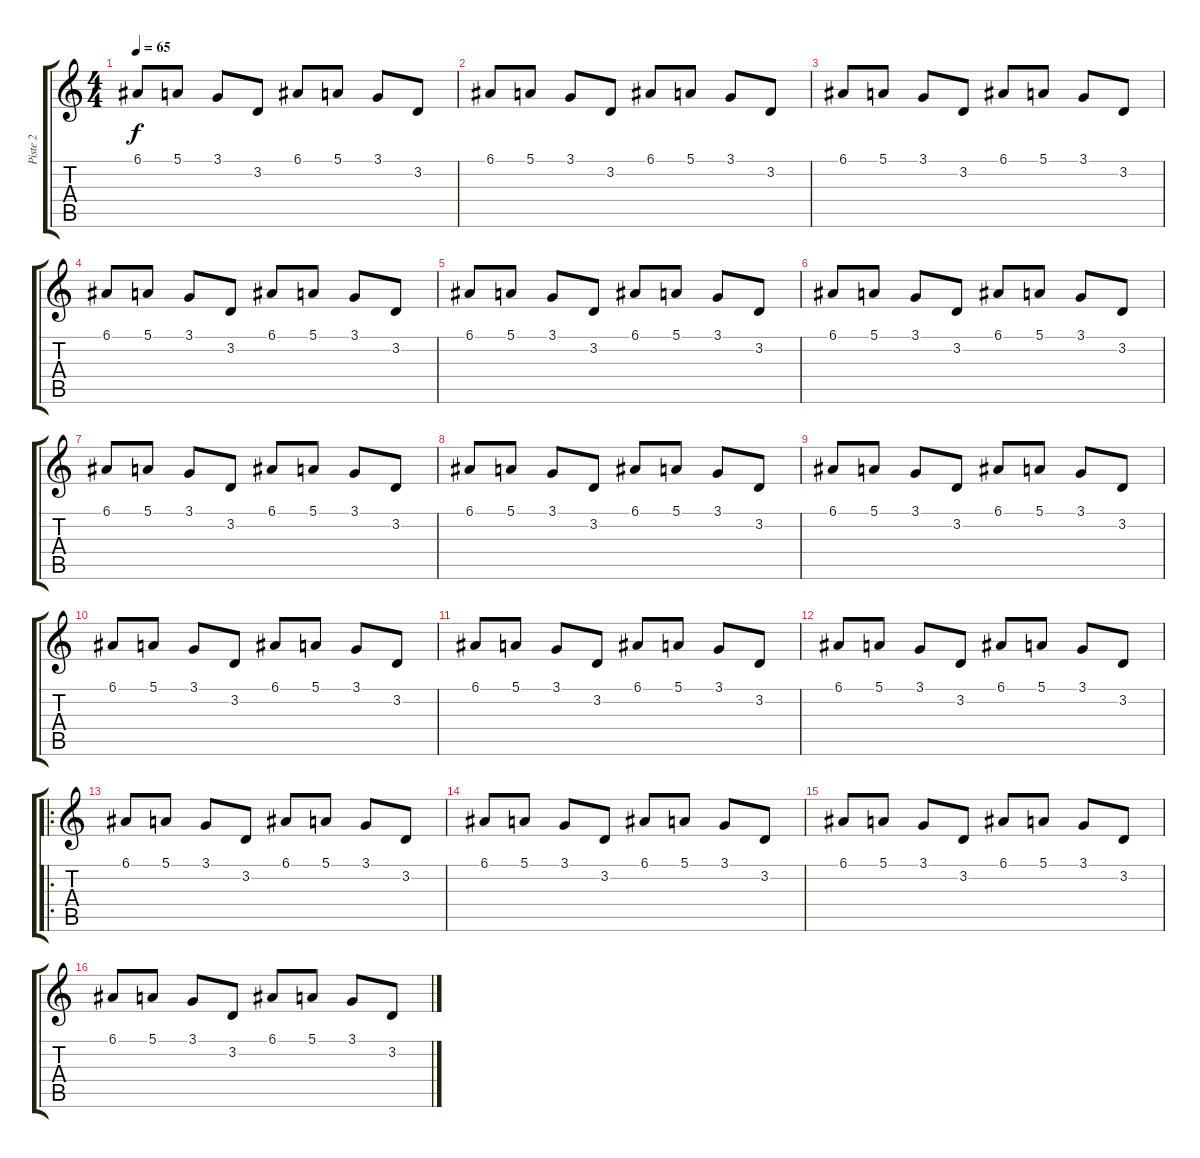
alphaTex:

\track ("Piste 2" "Piste 2") {instrument orchestralharp}
\staff {score tabs}
\tuning (E4 B3 G3 D3 A2 E2) {hide}
\ts (4 4)
\tempo 65
\clef g2
\ks c
6.1.8{dy f instrument orchestralharp} 5.1.8 3.1.8 3.2.8 6.1.8 5.1.8 3.1.8 3.2.8 |
6.1.8 5.1.8 3.1.8 3.2.8 6.1.8 5.1.8 3.1.8 3.2.8 |
6.1.8 5.1.8 3.1.8 3.2.8 6.1.8 5.1.8 3.1.8 3.2.8 |
6.1.8 5.1.8 3.1.8 3.2.8 6.1.8 5.1.8 3.1.8 3.2.8 |
6.1.8 5.1.8 3.1.8 3.2.8 6.1.8 5.1.8 3.1.8 3.2.8 |
6.1.8 5.1.8 3.1.8 3.2.8 6.1.8 5.1.8 3.1.8 3.2.8 |
6.1.8 5.1.8 3.1.8 3.2.8 6.1.8 5.1.8 3.1.8 3.2.8 |
6.1.8 5.1.8 3.1.8 3.2.8 6.1.8 5.1.8 3.1.8 3.2.8 |
6.1.8 5.1.8 3.1.8 3.2.8 6.1.8 5.1.8 3.1.8 3.2.8 |
6.1.8 5.1.8 3.1.8 3.2.8 6.1.8 5.1.8 3.1.8 3.2.8 |
6.1.8 5.1.8 3.1.8 3.2.8 6.1.8 5.1.8 3.1.8 3.2.8 |
6.1.8 5.1.8 3.1.8 3.2.8 6.1.8 5.1.8 3.1.8 3.2.8 |
\ro
6.1.8 5.1.8 3.1.8 3.2.8 6.1.8 5.1.8 3.1.8 3.2.8 |
6.1.8 5.1.8 3.1.8 3.2.8 6.1.8 5.1.8 3.1.8 3.2.8 |
6.1.8 5.1.8 3.1.8 3.2.8 6.1.8 5.1.8 3.1.8 3.2.8 |
6.1.8 5.1.8 3.1.8 3.2.8 6.1.8 5.1.8 3.1.8 3.2.8
